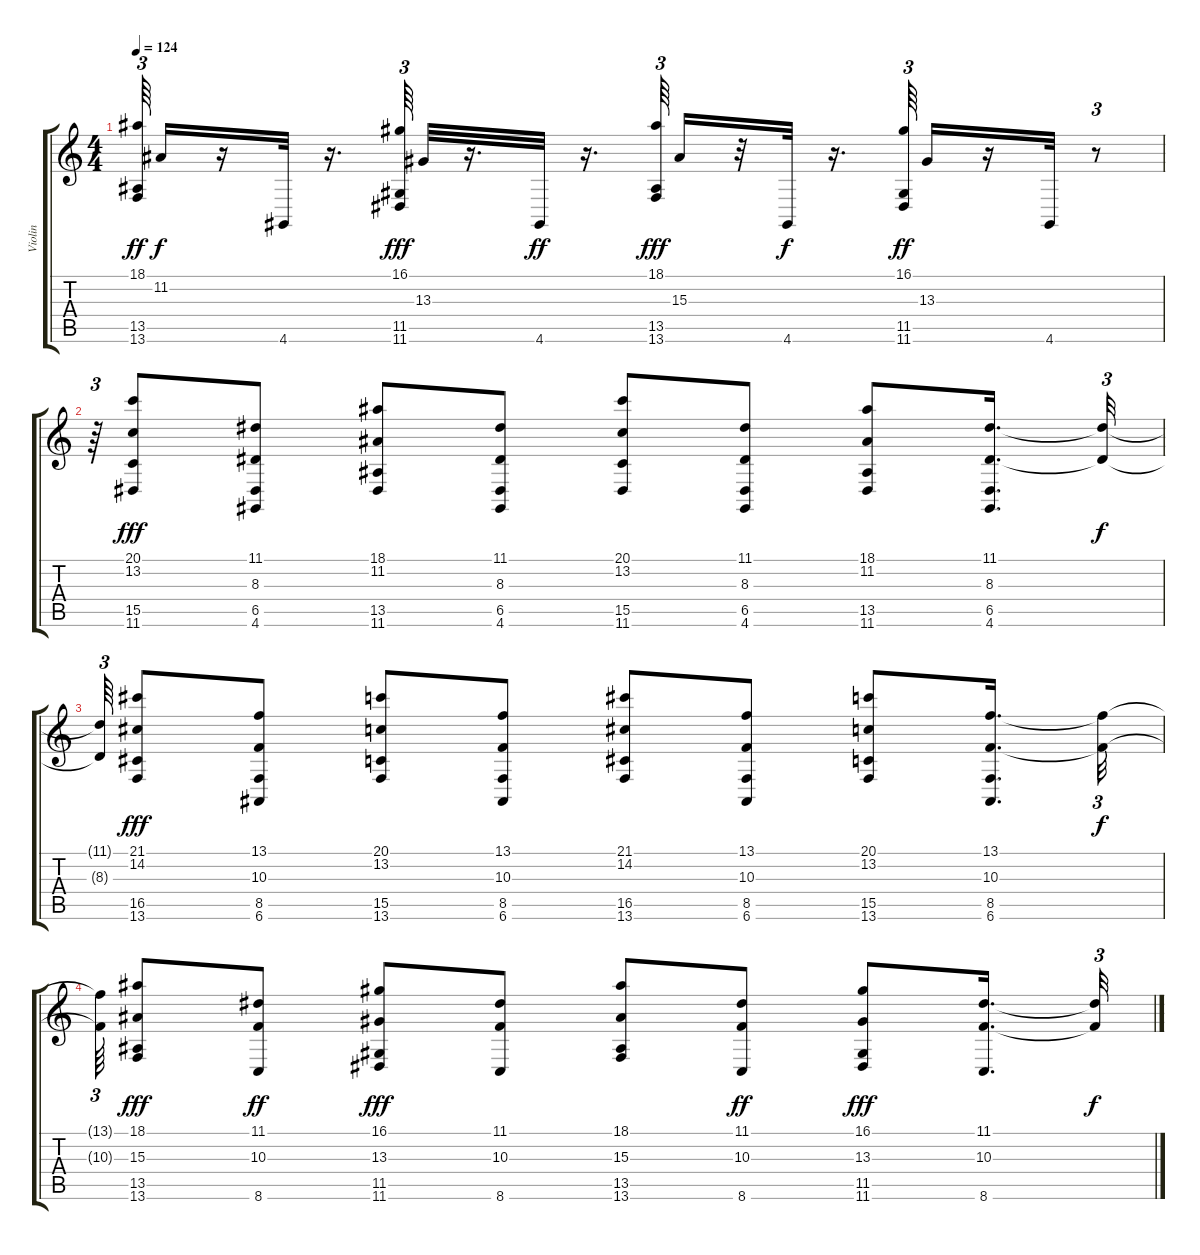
\track ("Violin" "Violin") {instrument stringensemble1}
\staff {score tabs}
\tuning (E4 B3 G3 D3 A2 E2) {hide}
\ts (4 4)
\tempo 124
\clef g2
\ks c
(18.1 13.5 13.6).64{tu (3 2) dy ff} 11.2.16{dy f} r.16 4.6.32 r.16{d} (16.1 11.5 11.6).64{tu (3 2) dy fff} 13.3.32 r.16{d} 4.6.32{dy ff} r.16{d} (18.1 13.5 13.6).64{tu (3 2) dy fff} 15.3.16 r.32 4.6.32{dy f} r.16{d} (16.1 11.5 11.6).64{tu (3 2) dy ff} 13.3.16 r.16 4.6.32 r.8{tu (3 2)} |
r.64{tu (3 2)} (20.1 13.2 15.5 11.6).8{dy fff} (11.1 8.3 6.5 4.6).8 (18.1 11.2 13.5 11.6).8 (11.1 8.3 6.5 4.6).8 (20.1 13.2 15.5 11.6).8 (11.1 8.3 6.5 4.6).8 (18.1 11.2 13.5 11.6).8 (11.1 8.3 6.5 4.6).16{d} (11.1{t} 8.3{t}).32{tu (3 2) dy f} |
(11.1{t} 8.3{t}).64{tu (3 2)} (21.1 14.2 16.5 13.6).8{dy fff} (13.1 10.3 8.5 6.6).8 (20.1 13.2 15.5 13.6).8 (13.1 10.3 8.5 6.6).8 (21.1 14.2 16.5 13.6).8 (13.1 10.3 8.5 6.6).8 (20.1 13.2 15.5 13.6).8 (13.1 10.3 8.5 6.6).16{d} (13.1{t} 10.3{t}).32{tu (3 2) dy f} |
(13.1{t} 10.3{t}).64{tu (3 2)} (18.1 15.3 13.5 13.6).8{dy fff} (11.1 10.3 8.6).8{dy ff} (16.1 13.3 11.5 11.6).8{dy fff} (11.1 10.3 8.6).8 (18.1 15.3 13.5 13.6).8 (11.1 10.3 8.6).8{dy ff} (16.1 13.3 11.5 11.6).8{dy fff} (11.1 10.3 8.6).16{d} (11.1{t} 10.3{t}).32{tu (3 2) dy f}
